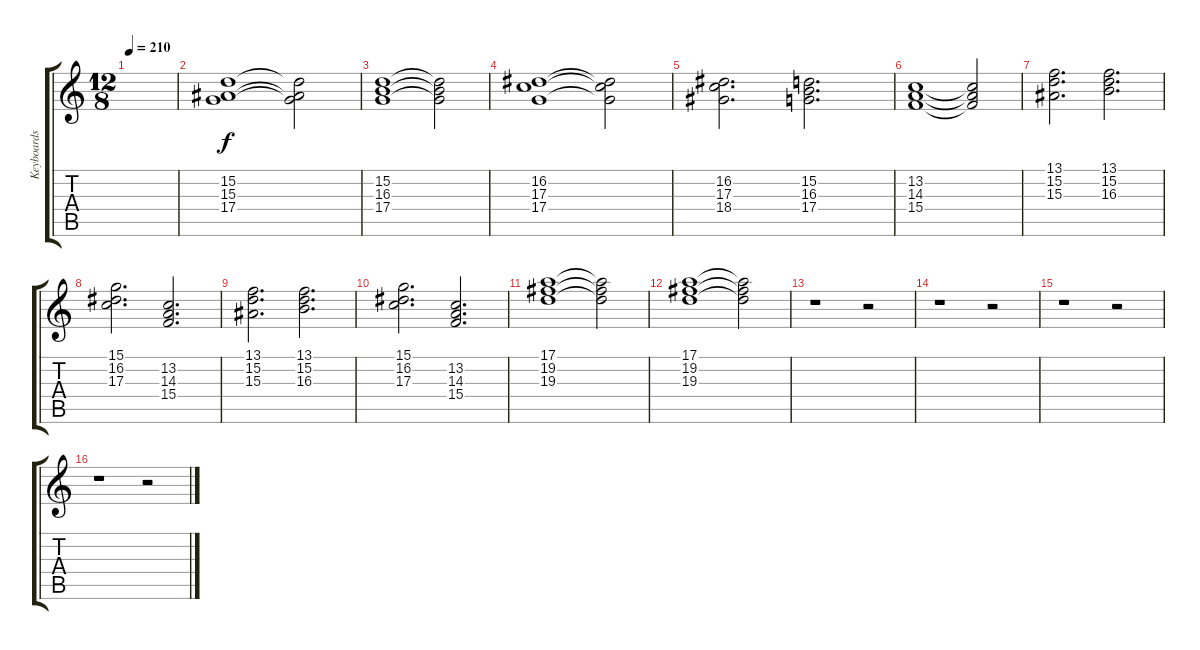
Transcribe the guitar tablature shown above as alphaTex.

\track ("Keyboards" "Keyboards") {instrument churchorgan}
\staff {score tabs}
\tuning (E4 B3 G3 D3 A2 E2) {hide}
\ts (12 8)
\tempo 210
\clef g2
\ks c
|
(15.2 15.3 17.4).1 (15.2{t} 15.3{t} 17.4{t}).2 |
(15.2 16.3 17.4).1 (15.2{t} 16.3{t} 17.4{t}).2 |
(16.2 17.3 17.4).1 (16.2{t} 17.3{t} 17.4{t}).2 |
(16.2 17.3 18.4).2{d} (15.2 16.3 17.4).2{d} |
(13.2 14.3 15.4).1 (13.2{t} 14.3{t} 15.4{t}).2 |
(13.1 15.2 15.3).2{d} (13.1 15.2 16.3).2{d} |
(15.1 16.2 17.3).2{d} (13.2 14.3 15.4).2{d} |
(13.1 15.2 15.3).2{d} (13.1 15.2 16.3).2{d} |
(15.1 16.2 17.3).2{d} (13.2 14.3 15.4).2{d} |
(17.1 19.2 19.3).1 (17.1{t} 19.2{t} 19.3{t}).2 |
(17.1 19.2 19.3).1 (17.1{t} 19.2{t} 19.3{t}).2 |
r.1 r.2 |
r.1 r.2 |
r.1 r.2 |
r.1 r.2
